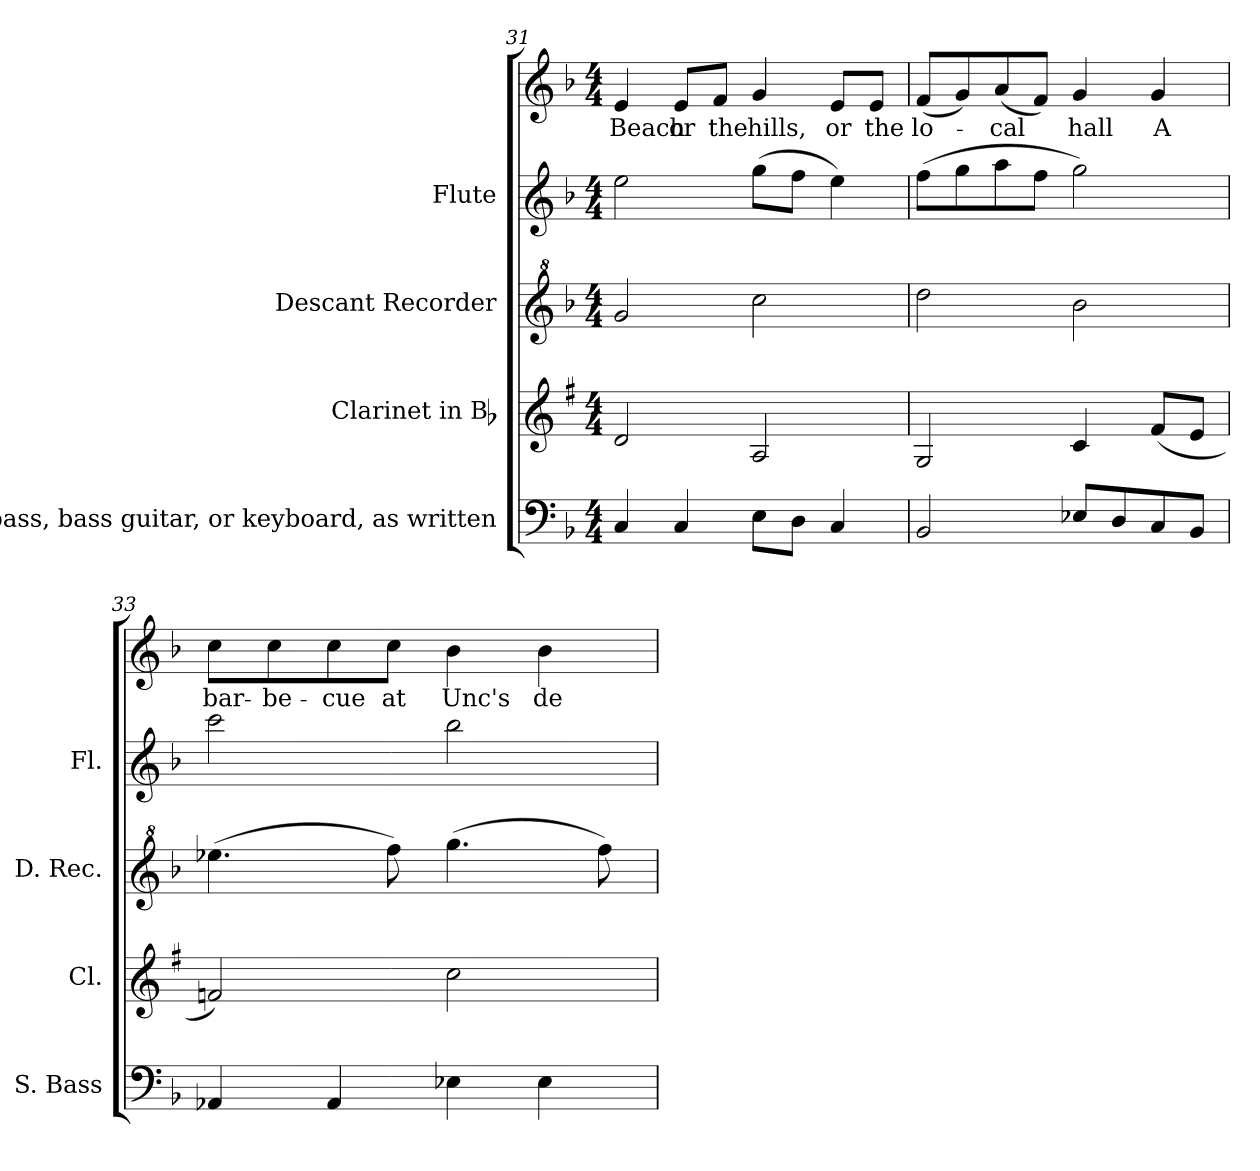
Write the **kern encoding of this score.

**kern	**kern	**kern	**kern	**kern	**text
*part5	*part4	*part3	*part2	*part1	*part1
*staff5	*staff4	*staff3	*staff2	*staff1	*staff1
*I"String bass,  bass guitar, or keyboard, as written	*I"Clarinet in Bb	*I"Descant Recorder	*I"Flute	*	*
*I'S. Bass	*I'Cl.	*I'D. Rec.	*I'Fl.	*	*
!!LO:LB:g=z
*clefF4	*clefG2	*clefG^2	*clefG2	*clefG2	*
*ITrd7c12	*ITrd1c2	*ITrd-7c-12	*	*	*
*k[b-]	*k[b-]	*k[b-]	*k[b-]	*k[b-]	*
*F:	*F:	*F:	*F:	*F:	*
*M4/4	*M4/4	*M4/4	*M4/4	*M4/4	*
=31	=31	=31	=31	=31	=31
!	!	!	!	!	!LO:LY:b:color=#000000
4CCi/	2ci/	2gggi/	2eei\	4ei/	Beach
!	!	!	!	!	!LO:LY:b:color=#000000
4CCi/	.	.	.	8ei/L	or
!	!	!	!	!	!LO:LY:b:color=#000000
.	.	.	.	8fi/J	the
!	!	!	!	!	!LO:LY:b:color=#000000
8EEi\L	2Gi/	2cccci\	(8ggi\L	4gi/	hills,
8DDi\J	.	.	8ffi\J	.	.
!	!	!	!	!	!LO:LY:b:color=#000000
4CCi/	.	.	4eei\)	8ei/L	or
!	!	!	!	!	!LO:LY:b:color=#000000
.	.	.	.	8ei/J	the
=32	=32	=32	=32	=32	=32
!	!	!	!	!	!LO:LY:b:color=#000000
2BBB-i/	2Fi/	2ddddi\	(8ffi\L	(8fi/L	lo-
.	.	.	8ggi\	8gi/)	.
!	!	!	!	!	!LO:LY:b:color=#000000
.	.	.	8aai\	(8ai/	-cal
.	.	.	8ffi\J	8fi/J)	.
!	!	!	!	!	!LO:LY:b:color=#000000
8EE-Xi/L	4B-i/	2bbb-i\	2ggi\)	4gi/	hall
8DDi/	.	.	.	.	.
!	!	!	!	!	!LO:LY:b:color=#000000
8CCi/	(8ei/L	.	.	4gi/	A
8BBB-i/J	8di/J	.	.	.	.
=33	=33	=33	=33	=33	=33
!	!	!	!	!	!LO:LY:b:color=#000000
4AAA-Xi/	2e-Xi/)	(4.eeee-Xi\	2ccci\	8cci\L	bar-
!	!	!	!	!	!LO:LY:b:color=#000000
.	.	.	.	8cci\	-be-
!	!	!	!	!	!LO:LY:b:color=#000000
4AAA-i/	.	.	.	8cci\	-cue
!	!	!	!	!	!LO:LY:b:color=#000000
.	.	8ffffi\)	.	8cci\J	at
!	!	!	!	!	!LO:LY:b:color=#000000
4EE-Xi\	2b-i\	(4.ggggi\	2bb-i\	4b-i\	Unc's
!	!	!	!	!	!LO:LY:b:color=#000000
4EE-i\	.	.	.	4b-i\	de-
.	.	8ffffi\)	.	.	.
=	=	=	=	=	=
*-	*-	*-	*-	*-	*-
